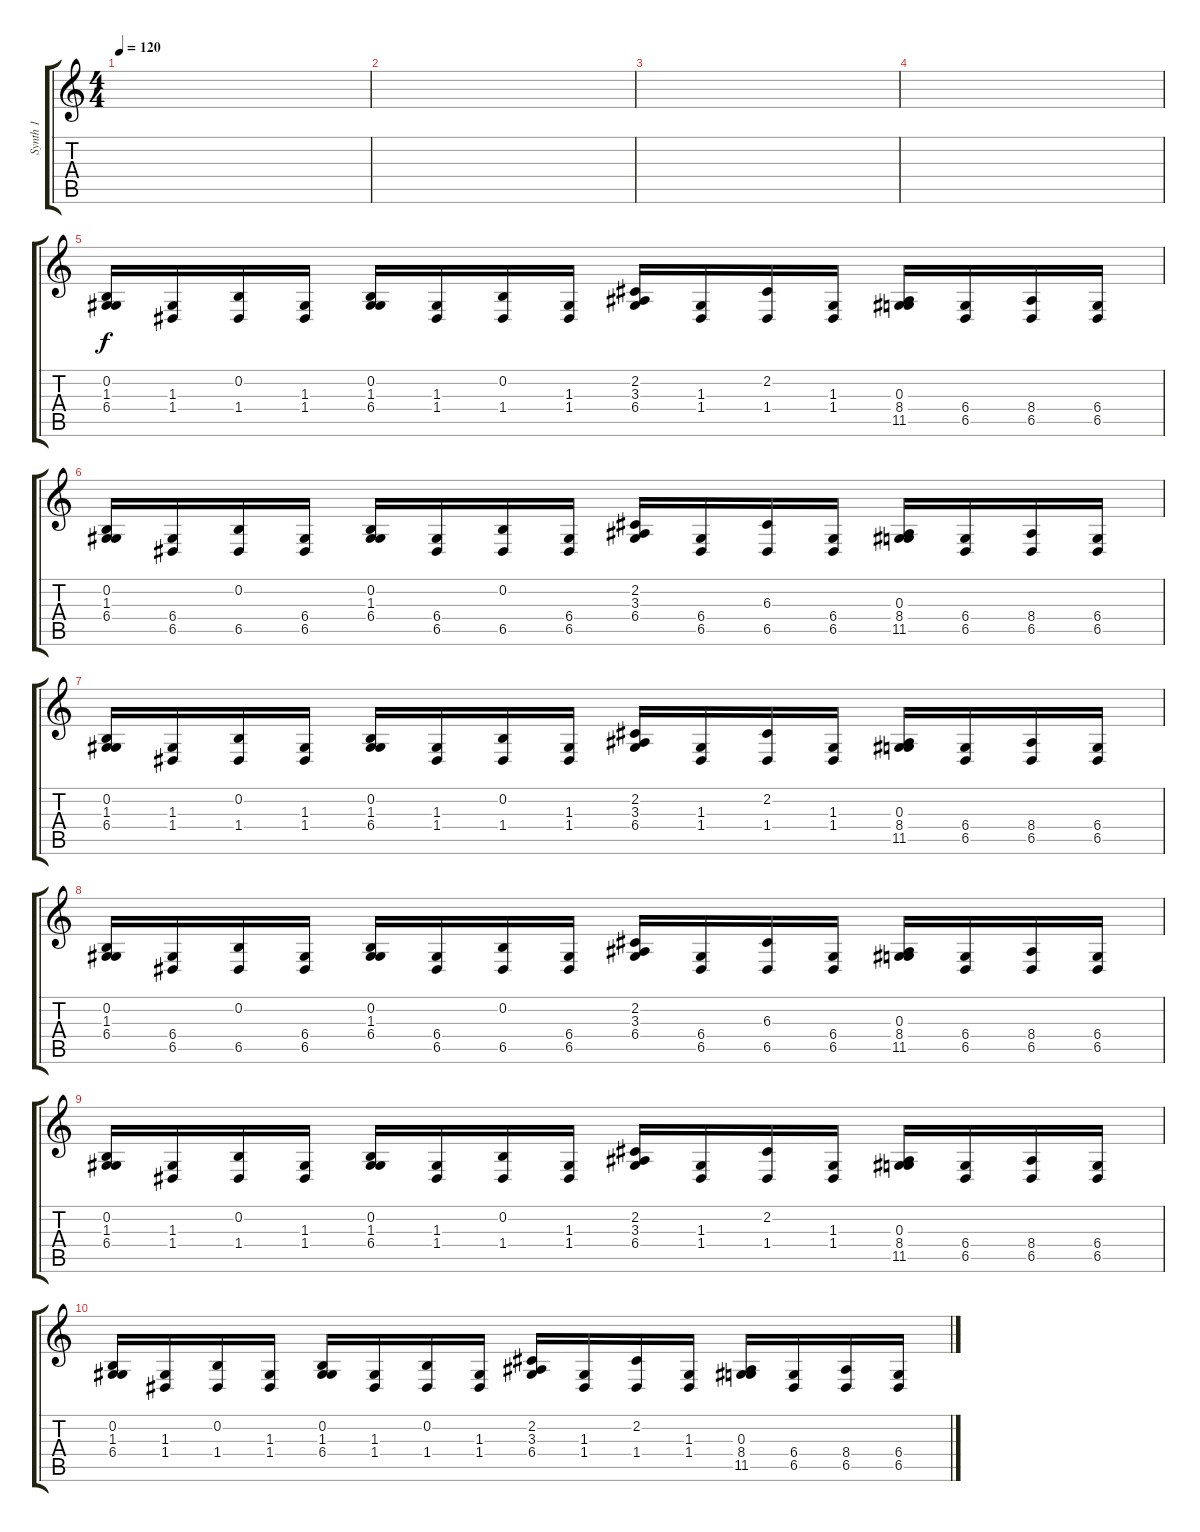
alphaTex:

\track ("Synth 1" "Synth 1") {instrument churchorgan}
\staff {score tabs}
\tuning (E4 B3 G3 D3 A2 E2) {hide}
\ts (4 4)
\tempo 120
\clef g2
\ks c
|
|
|
|
(0.2 1.3 6.4).16 (1.3 1.4).16 (0.2 1.4).16 (1.3 1.4).16 (0.2 1.3 6.4).16 (1.3 1.4).16 (0.2 1.4).16 (1.3 1.4).16 (2.2 3.3 6.4).16{volume 12} (1.3 1.4).16 (2.2 1.4).16 (1.3 1.4).16 (0.3 8.4 11.5).16 (6.4 6.5).16 (8.4 6.5).16 (6.4 6.5).16 |
(0.2 1.3 6.4).16{volume 10} (6.4 6.5).16 (0.2 6.5).16 (6.4 6.5).16 (0.2 1.3 6.4).16 (6.4 6.5).16 (0.2 6.5).16 (6.4 6.5).16 (2.2 3.3 6.4).16{volume 9} (6.4 6.5).16 (6.3 6.5).16 (6.4 6.5).16 (0.3 8.4 11.5).16 (6.4 6.5).16 (8.4 6.5).16 (6.4 6.5).16 |
(0.2 1.3 6.4).16{volume 8} (1.3 1.4).16 (0.2 1.4).16 (1.3 1.4).16 (0.2 1.3 6.4).16 (1.3 1.4).16 (0.2 1.4).16 (1.3 1.4).16 (2.2 3.3 6.4).16{volume 7} (1.3 1.4).16 (2.2 1.4).16 (1.3 1.4).16 (0.3 8.4 11.5).16 (6.4 6.5).16 (8.4 6.5).16 (6.4 6.5).16 |
(0.2 1.3 6.4).16{volume 6} (6.4 6.5).16 (0.2 6.5).16 (6.4 6.5).16 (0.2 1.3 6.4).16 (6.4 6.5).16 (0.2 6.5).16 (6.4 6.5).16 (2.2 3.3 6.4).16{volume 5} (6.4 6.5).16 (6.3 6.5).16 (6.4 6.5).16 (0.3 8.4 11.5).16 (6.4 6.5).16 (8.4 6.5).16 (6.4 6.5).16 |
(0.2 1.3 6.4).16{volume 4} (1.3 1.4).16 (0.2 1.4).16 (1.3 1.4).16 (0.2 1.3 6.4).16 (1.3 1.4).16 (0.2 1.4).16 (1.3 1.4).16 (2.2 3.3 6.4).16{volume 3} (1.3 1.4).16 (2.2 1.4).16 (1.3 1.4).16 (0.3 8.4 11.5).16 (6.4 6.5).16 (8.4 6.5).16 (6.4 6.5).16 |
(0.2 1.3 6.4).16{volume 2} (1.3 1.4).16 (0.2 1.4).16 (1.3 1.4).16 (0.2 1.3 6.4).16 (1.3 1.4).16 (0.2 1.4).16 (1.3 1.4).16 (2.2 3.3 6.4).16{volume 1} (1.3 1.4).16 (2.2 1.4).16 (1.3 1.4).16 (0.3 8.4 11.5).16{volume 0} (6.4 6.5).16 (8.4 6.5).16 (6.4 6.5).16
